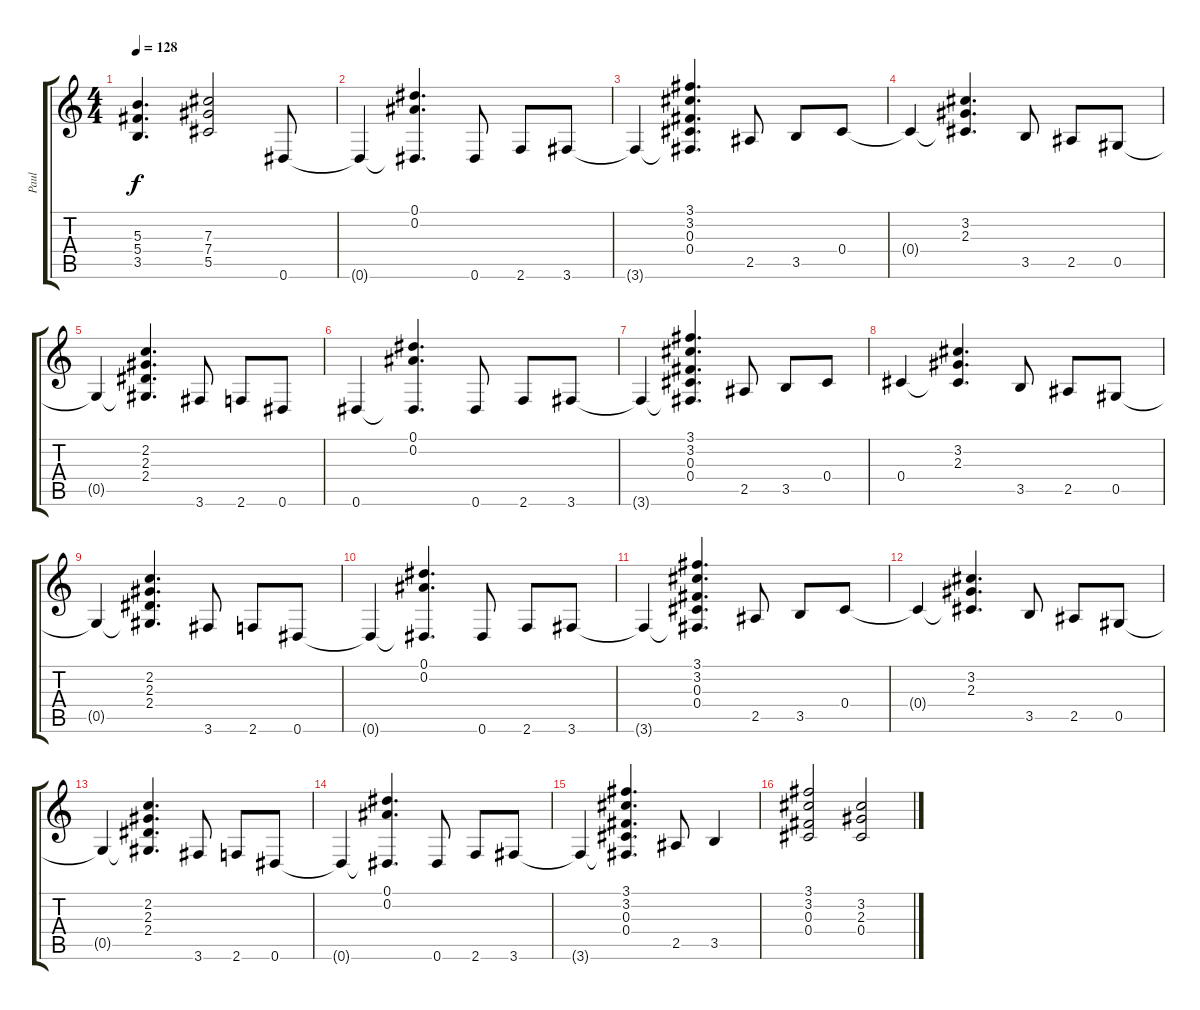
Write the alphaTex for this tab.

\track ("Paul" "Paul") {instrument overdrivenguitar}
\staff {score tabs}
\tuning (Eb4 Bb3 Gb3 Db3 Ab2 Eb2) {hide}
\ts (4 4)
\tempo 128
\clef g2
\ks c
(5.3{t} 5.4{t} 3.5{t}).4{d dy f} (7.3 7.4 5.5).2 0.6.8 |
0.6{t}.4 (0.1 0.2 0.6{t}).4{d} 0.6.8 2.6.8 3.6.8 |
3.6{t}.4 (3.1 3.2 0.3 0.4 3.6{t}).4{d} 2.5.8 3.5.8 0.4.8 |
0.4{t}.4 (3.2 2.3 0.4{t}).4{d} 3.5.8 2.5.8 0.5.8 |
0.5{t}.4 (2.2 2.3 2.4 0.5{t}).4{d} 3.6.8 2.6.8 0.6.8 |
0.6.4 (0.1 0.2 0.6{t}).4{d} 0.6.8 2.6.8 3.6.8 |
3.6{t}.4 (3.1 3.2 0.3 0.4 3.6{t}).4{d} 2.5.8 3.5.8 0.4.8 |
0.4.4 (3.2 2.3 0.4{t}).4{d} 3.5.8 2.5.8 0.5.8 |
0.5{t}.4 (2.2 2.3 2.4 0.5{t}).4{d} 3.6.8 2.6.8 0.6.8 |
0.6{t}.4 (0.1 0.2 0.6{t}).4{d} 0.6.8 2.6.8 3.6.8 |
3.6{t}.4 (3.1 3.2 0.3 0.4 3.6{t}).4{d} 2.5.8 3.5.8 0.4.8 |
0.4{t}.4 (3.2 2.3 0.4{t}).4{d} 3.5.8 2.5.8 0.5.8 |
0.5{t}.4 (2.2 2.3 2.4 0.5{t}).4{d} 3.6.8 2.6.8 0.6.8 |
0.6{t}.4 (0.1 0.2 0.6{t}).4{d} 0.6.8 2.6.8 3.6.8 |
3.6{t}.4 (3.1 3.2 0.3 0.4 3.6{t}).4{d} 2.5.8 3.5.4 |
(3.1 3.2 0.3 0.4).2 (3.2 2.3 0.4).2
